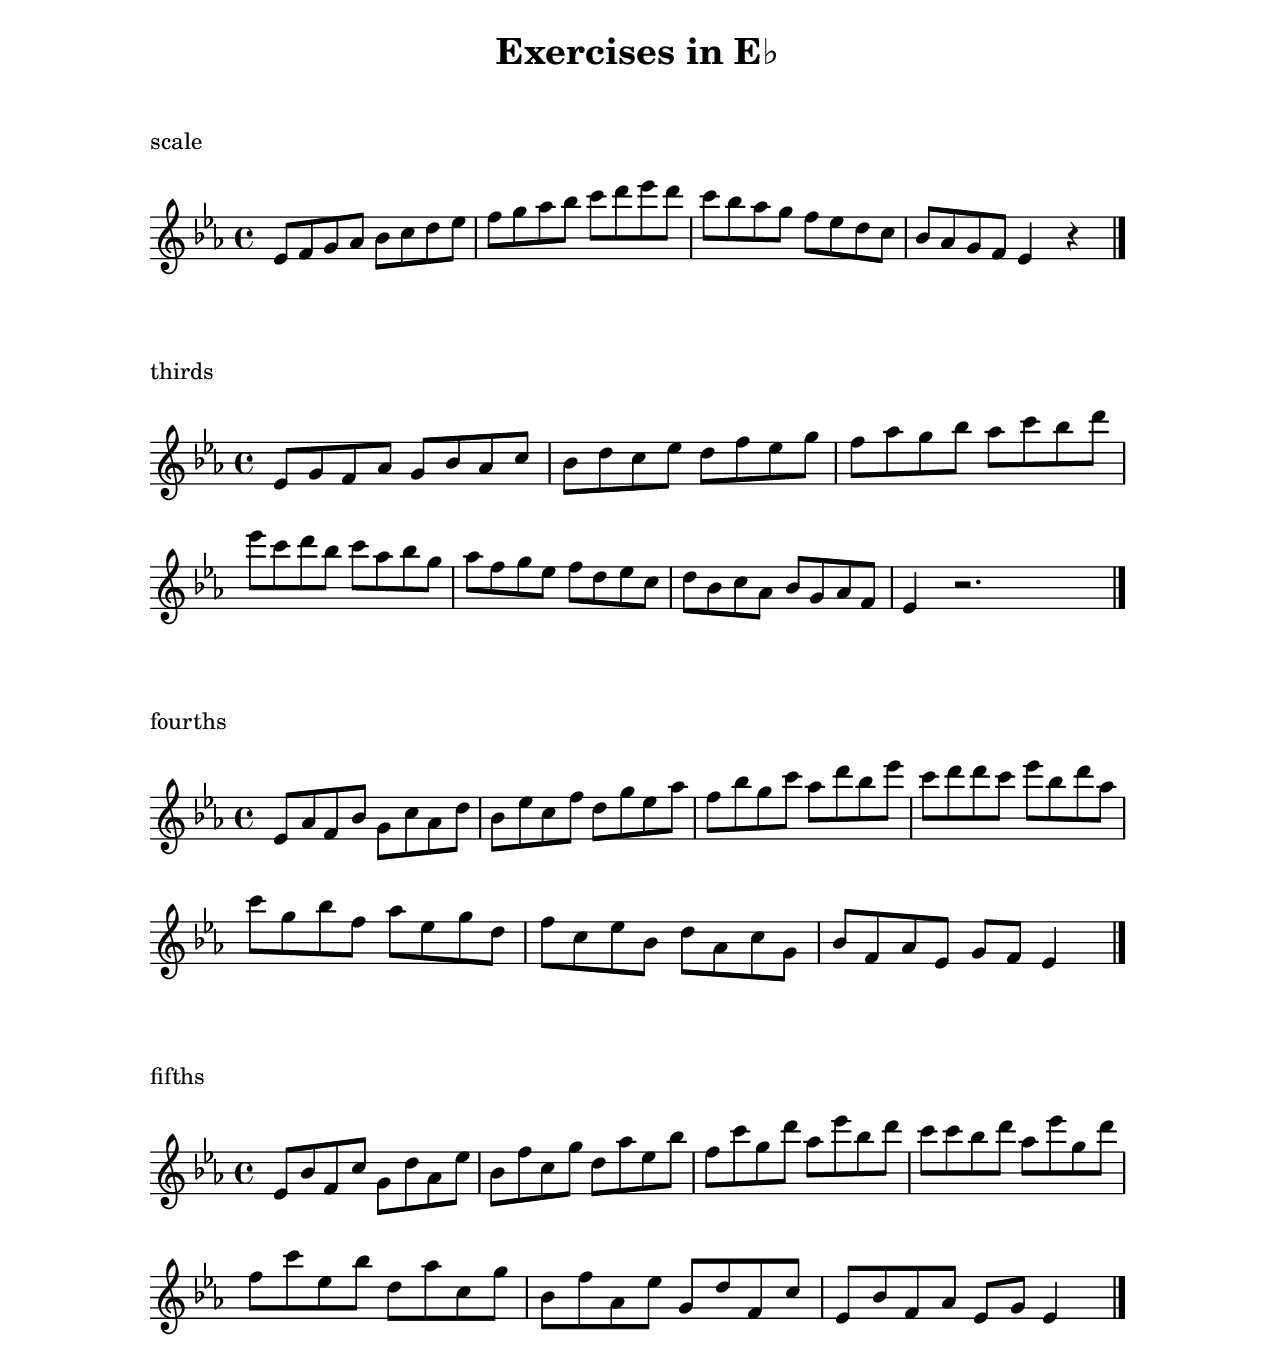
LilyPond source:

\include "globals.ly"

\header {
    title = "Exercises in E♭"
    subtitle = \markup { \vspace #2 }
}

\layout {
    indent = 0

    \context {
        \Score
        \omit BarNumber
        proportionalNotationDuration = #(ly:make-moment 1/8)
    }
}

\book {
    \score {
        \new Staff {
            \key ef \major
            \time 4/4

            \naturalizeMusic \transpose c ef \relative c' {
                c8 d e f g a	 b c
                d e f g a b c b
                a g f e d c b a
                g f e d c4 r
                \bar "|."
            }
        }

        \header { piece = "scale" }
    }

    \score {
        \new Staff {
            \key ef \major
            \time 4/4

            \naturalizeMusic \transpose c ef \relative c' {
                c8 e d f e g f a
                g b a c b d c e
                d f e g f a g b
                c a b g a f g e
                f d e c d b c a
                b g a f g e f d
                c4 r2.
                \bar "|."
            }
        }

        \header { piece = "thirds" }
    }

    \score {
        \new Staff {
            \key ef \major
            \time 4/4

            \naturalizeMusic \transpose c ef \relative c' {
                c8 f d g e a f b
                g c a d b e c f
                d g e a f b g c
                a b b a c g b f
                a e g d f c e b
                d a c g b f a e
                g d f c e d c4
                \bar "|."
            }
        }

        \header { piece = "fourths" }
    }

    \score {
        \new Staff {
            \key ef \major
            \time 4/4

            \naturalizeMusic \transpose c ef \relative c' {
                c8 g' d a' e b' f c'
                g d' a e' b f' c g'
                d a' e b' f c' g b
                a a g b f c' e, b'
                d, a' c, g' b, f' a, e'
                g, d' f, c' e, b' d, a'
                c, g' d f c e c4
                \bar "|."
            }
        }

        \header { piece = "fifths" }
    }
}
